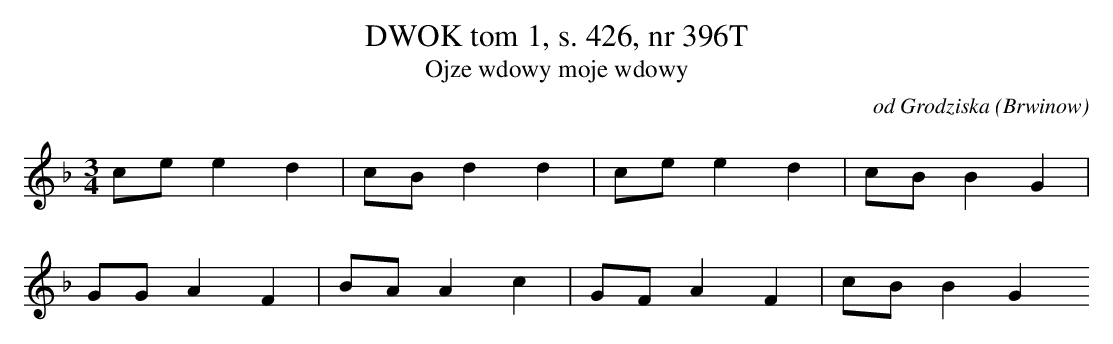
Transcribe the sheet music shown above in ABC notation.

X:1
T: DWOK tom 1, s. 426, nr 396T
T: Ojze wdowy moje wdowy
O: od Grodziska (Brwinow)
M: 3/4
L: 1/8
K: F
cee2d2 | cBd2d2 | cee2d2 | cBB2G2 |
GGA2F2 | BAA2c2 | GFA2F2 | cBB2G2
